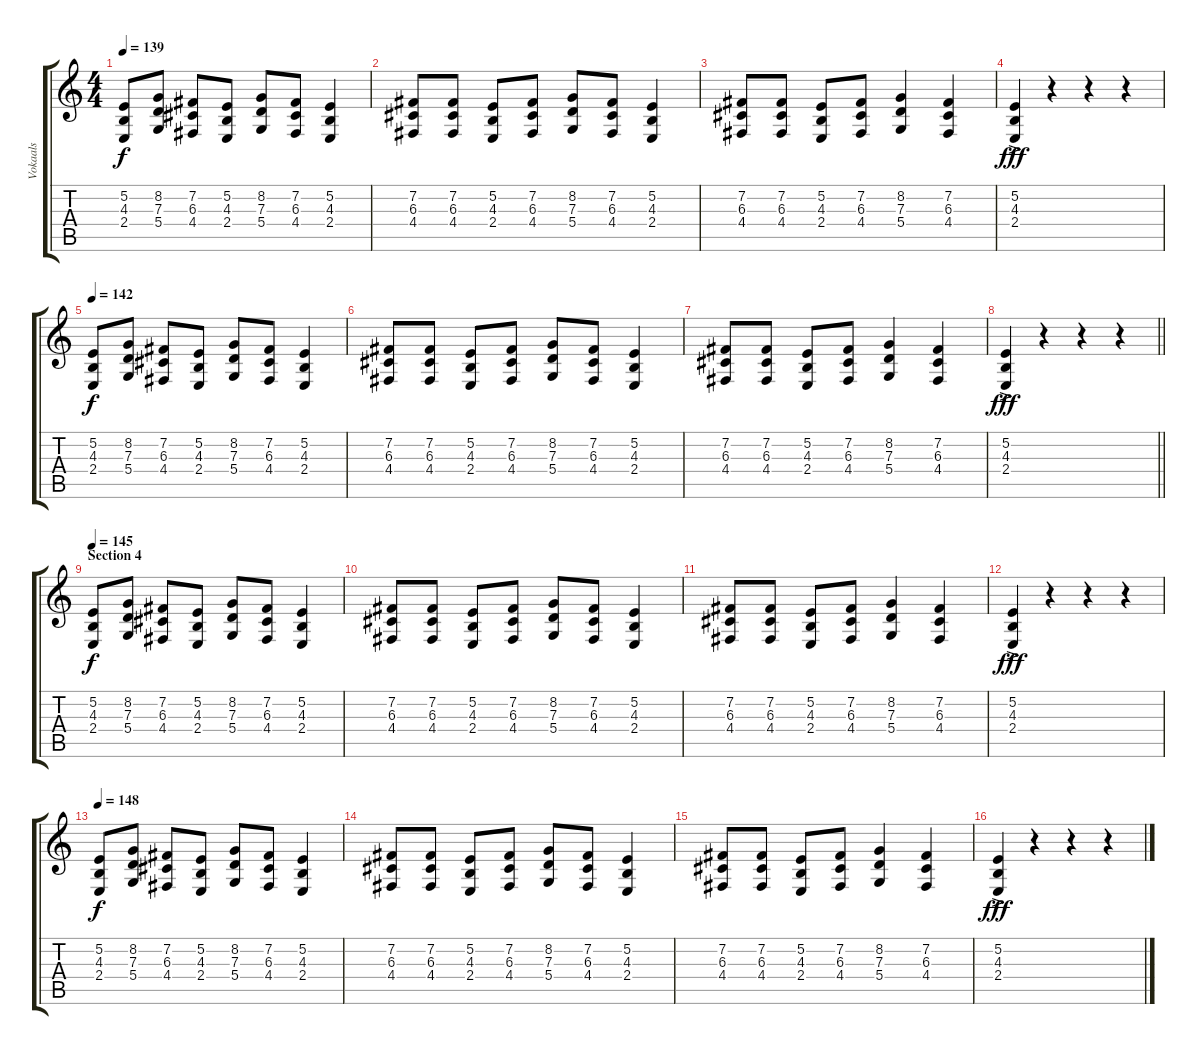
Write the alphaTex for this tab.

\track ("Vokaals" "Vokaals") {instrument lead6voice}
\staff {score tabs}
\tuning (E4 B3 G3 D3 A2 E2) {hide}
\ts (4 4)
\tempo 139
\clef g2
\ks c
(5.2 4.3 2.4).8{dy f} (8.2 7.3 5.4).8 (7.2 6.3 4.4).8 (5.2 4.3 2.4).8 (8.2 7.3 5.4).8 (7.2 6.3 4.4).8 (5.2 4.3 2.4).4 |
(7.2 6.3 4.4).8 (7.2 6.3 4.4).8 (5.2 4.3 2.4).8 (7.2 6.3 4.4).8 (8.2 7.3 5.4).8 (7.2 6.3 4.4).8 (5.2 4.3 2.4).4 |
(7.2 6.3 4.4).8 (7.2 6.3 4.4).8 (5.2 4.3 2.4).8 (7.2 6.3 4.4).8 (8.2 7.3 5.4).4 (7.2 6.3 4.4).4 |
(5.2{ac} 4.3 2.4).4{dy fff} r.4 r.4 r.4 |
\tempo 142
(5.2 4.3 2.4).8{dy f} (8.2 7.3 5.4).8 (7.2 6.3 4.4).8 (5.2 4.3 2.4).8 (8.2 7.3 5.4).8 (7.2 6.3 4.4).8 (5.2 4.3 2.4).4 |
(7.2 6.3 4.4).8 (7.2 6.3 4.4).8 (5.2 4.3 2.4).8 (7.2 6.3 4.4).8 (8.2 7.3 5.4).8 (7.2 6.3 4.4).8 (5.2 4.3 2.4).4 |
(7.2 6.3 4.4).8 (7.2 6.3 4.4).8 (5.2 4.3 2.4).8 (7.2 6.3 4.4).8 (8.2 7.3 5.4).4 (7.2 6.3 4.4).4 |
\barLineRight lightlight
(5.2{ac} 4.3 2.4).4{dy fff} r.4 r.4 r.4 |
\section ("" "Section 4")
\tempo 145
(5.2 4.3 2.4).8{dy f} (8.2 7.3 5.4).8 (7.2 6.3 4.4).8 (5.2 4.3 2.4).8 (8.2 7.3 5.4).8 (7.2 6.3 4.4).8 (5.2 4.3 2.4).4 |
(7.2 6.3 4.4).8 (7.2 6.3 4.4).8 (5.2 4.3 2.4).8 (7.2 6.3 4.4).8 (8.2 7.3 5.4).8 (7.2 6.3 4.4).8 (5.2 4.3 2.4).4 |
(7.2 6.3 4.4).8 (7.2 6.3 4.4).8 (5.2 4.3 2.4).8 (7.2 6.3 4.4).8 (8.2 7.3 5.4).4 (7.2 6.3 4.4).4 |
(5.2{ac} 4.3 2.4).4{dy fff} r.4 r.4 r.4 |
\tempo 148
(5.2 4.3 2.4).8{dy f} (8.2 7.3 5.4).8 (7.2 6.3 4.4).8 (5.2 4.3 2.4).8 (8.2 7.3 5.4).8 (7.2 6.3 4.4).8 (5.2 4.3 2.4).4 |
(7.2 6.3 4.4).8 (7.2 6.3 4.4).8 (5.2 4.3 2.4).8 (7.2 6.3 4.4).8 (8.2 7.3 5.4).8 (7.2 6.3 4.4).8 (5.2 4.3 2.4).4 |
(7.2 6.3 4.4).8 (7.2 6.3 4.4).8 (5.2 4.3 2.4).8 (7.2 6.3 4.4).8 (8.2 7.3 5.4).4 (7.2 6.3 4.4).4 |
(5.2{ac} 4.3 2.4).4{dy fff} r.4 r.4 r.4
